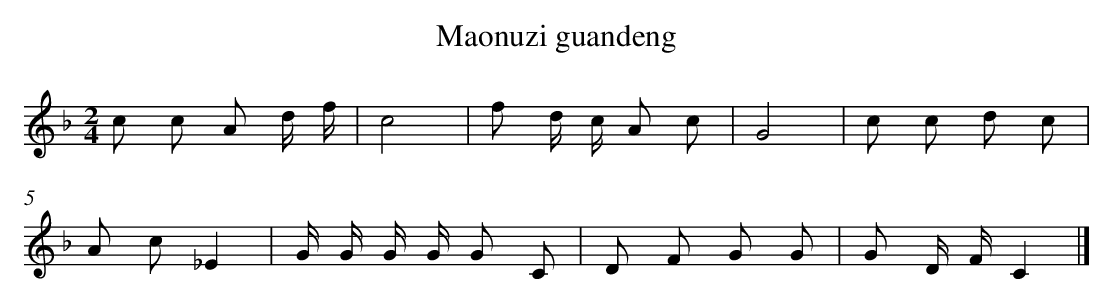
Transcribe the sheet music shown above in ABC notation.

X:1
T: Maonuzi guandeng
L: 1/8
M: 2/4
K: F
c c A d/ f/ [I:setbarnb 1]|
c4 |
f d/ c/ A c |
G4 |
c c d c |
A c_E2 |
G/ G/ G/ G/ G C |
D F G G |
G D/ F/C2 |]
